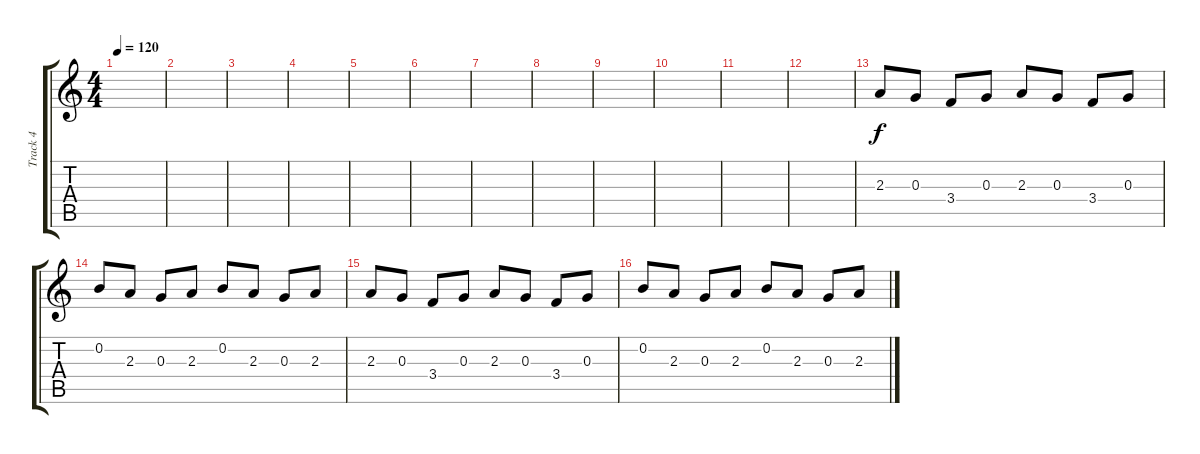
\track ("Track 4" "Track 4") {instrument electricguitarmuted}
\staff {score tabs}
\tuning (E4 B3 G3 D3 A2 E2) {hide}
\ts (4 4)
\tempo 120
\clef g2
\ks c
|
|
|
|
|
|
|
|
|
|
|
|
2.3.8 0.3.8 3.4.8 0.3.8 2.3.8 0.3.8 3.4.8 0.3.8 |
0.2.8 2.3.8 0.3.8 2.3.8 0.2.8 2.3.8 0.3.8 2.3.8 |
2.3.8 0.3.8 3.4.8 0.3.8 2.3.8 0.3.8 3.4.8 0.3.8 |
0.2.8 2.3.8 0.3.8 2.3.8 0.2.8 2.3.8 0.3.8 2.3.8
